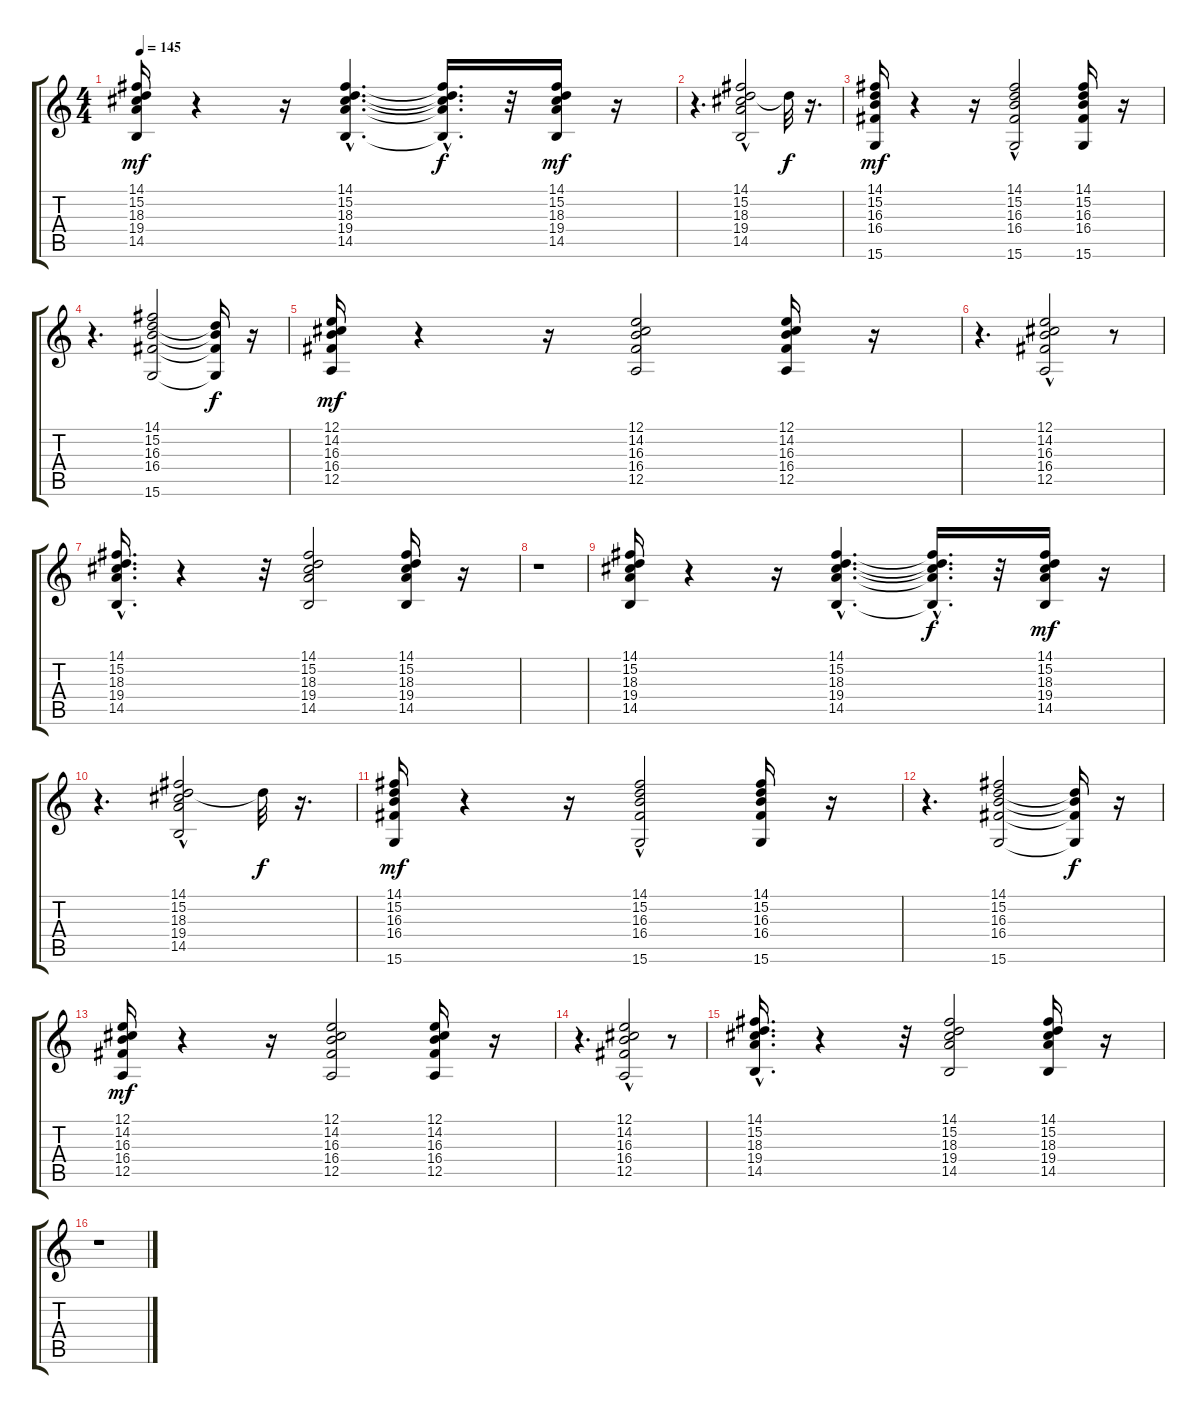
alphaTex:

\track "" {instrument rockorgan}
\staff {score tabs}
\tuning (E4 B3 G3 D3 A2 E2) {hide}
\ts (4 4)
\tempo 145
\clef g2
\ks c
(14.1 15.2 18.3 19.4 14.5).16{dy mf} r.4 r.16 (14.1{hac} 15.2{hac} 18.3{hac} 19.4{hac} 14.5{hac}).4{d} (14.1{hac t} 15.2{hac t} 18.3{hac t} 19.4{hac t} 14.5{hac t}).16{d dy f} r.32 (14.1 15.2 18.3 19.4 14.5).16{dy mf} r.16 |
r.4{d} (14.1 15.2 18.3 19.4{hac} 14.5).2 15.2{t}.32{dy f} r.16{d} |
(14.1 15.2 16.3 16.4 15.6).16{dy mf} r.4 r.16 (14.1 15.2{hac} 16.3 16.4 15.6).2 (14.1 15.2 16.3 16.4 15.6).16 r.16 |
r.4{d} (14.1 15.2 16.3 16.4 15.6).2 (15.2{t} 16.3{t} 16.4{t} 15.6{t}).16{dy f} r.16 |
(12.1 14.2 16.3 16.4 12.5).16{dy mf} r.4 r.16 (12.1 14.2 16.3 16.4 12.5).2 (12.1 14.2 16.3 16.4 12.5).16 r.16 |
r.4{d} (12.1{hac} 14.2{hac} 16.3{hac} 16.4{hac} 12.5).2 r.8 |
(14.1 15.2 18.3 19.4{hac} 14.5).16{d} r.4 r.32 (14.1 15.2 18.3 19.4 14.5).2 (14.1 15.2 18.3 19.4 14.5).16 r.16 |
r.1 |
(14.1 15.2 18.3 19.4 14.5).16 r.4 r.16 (14.1{hac} 15.2{hac} 18.3{hac} 19.4{hac} 14.5{hac}).4{d} (14.1{hac t} 15.2{hac t} 18.3{hac t} 19.4{hac t} 14.5{hac t}).16{d dy f} r.32 (14.1 15.2 18.3 19.4 14.5).16{dy mf} r.16 |
r.4{d} (14.1 15.2 18.3 19.4{hac} 14.5).2 15.2{t}.32{dy f} r.16{d} |
(14.1 15.2 16.3 16.4 15.6).16{dy mf} r.4 r.16 (14.1 15.2{hac} 16.3 16.4 15.6).2 (14.1 15.2 16.3 16.4 15.6).16 r.16 |
r.4{d} (14.1 15.2 16.3 16.4 15.6).2 (15.2{t} 16.3{t} 16.4{t} 15.6{t}).16{dy f} r.16 |
(12.1 14.2 16.3 16.4 12.5).16{dy mf} r.4 r.16 (12.1 14.2 16.3 16.4 12.5).2 (12.1 14.2 16.3 16.4 12.5).16 r.16 |
r.4{d} (12.1{hac} 14.2{hac} 16.3{hac} 16.4{hac} 12.5).2 r.8 |
(14.1 15.2 18.3 19.4{hac} 14.5).16{d} r.4 r.32 (14.1 15.2 18.3 19.4 14.5).2 (14.1 15.2 18.3 19.4 14.5).16 r.16 |
r.1
